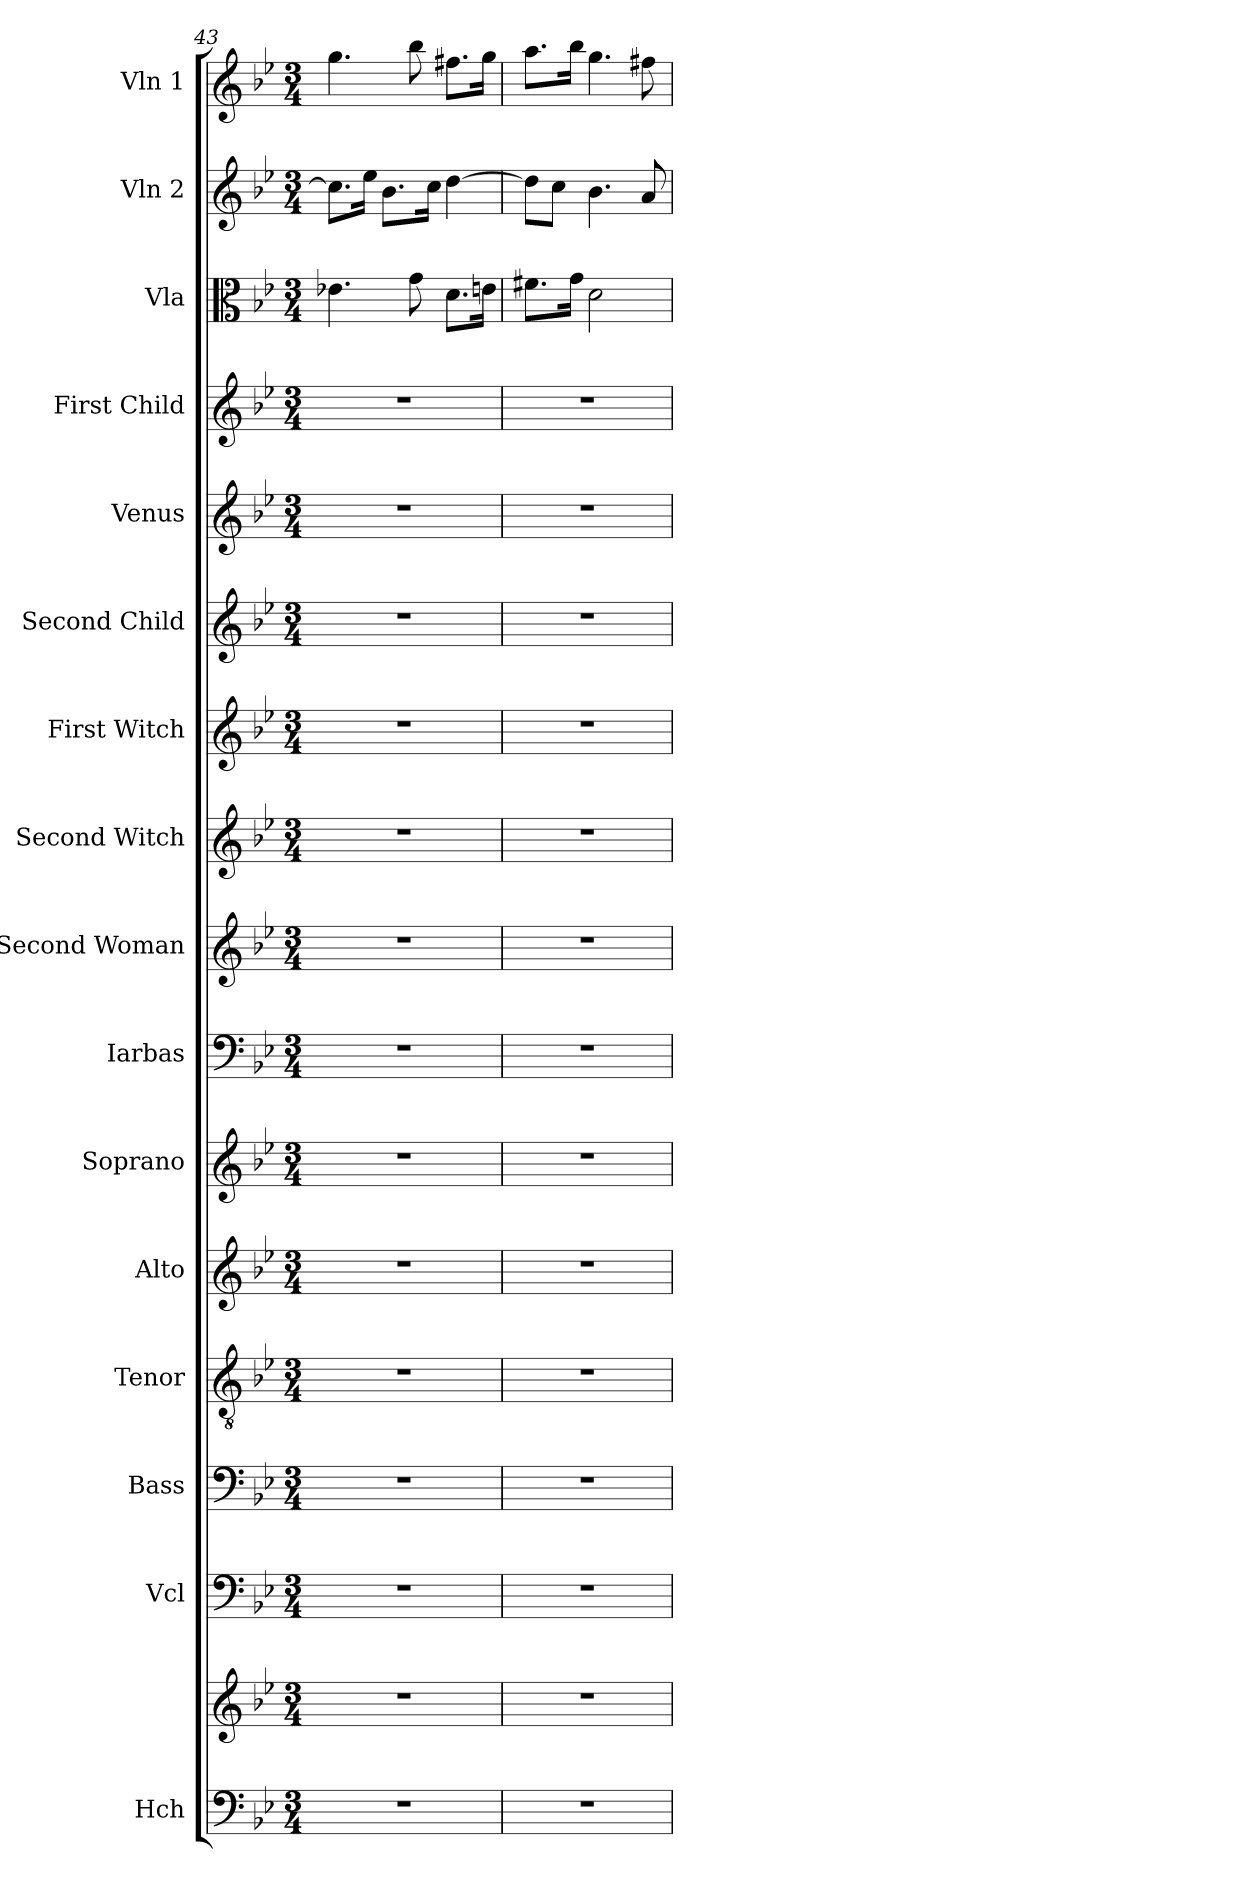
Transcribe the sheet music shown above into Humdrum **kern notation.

**kern	**kern	**kern	**kern	**kern	**kern	**kern	**kern	**kern	**kern	**kern	**kern	**kern	**kern	**kern	**kern	**kern
*part16	*part16	*part15	*part14	*part13	*part12	*part11	*part10	*part9	*part8	*part7	*part6	*part5	*part4	*part3	*part2	*part1
*staff17	*staff16	*staff15	*staff14	*staff13	*staff12	*staff11	*staff10	*staff9	*staff8	*staff7	*staff6	*staff5	*staff4	*staff3	*staff2	*staff1
*I"Hch	*	*I"Vcl	*I"Bass	*I"Tenor	*I"Alto	*I"Soprano	*I"Iarbas	*I"Second Woman	*I"Second Witch	*I"First Witch	*I"Second Child	*I"Venus	*I"First Child	*I"Vla	*I"Vln 2	*I"Vln 1
*I'Hch.	*	*I'Vc.	*I'B.	*I'T.	*I'A.	*I'S.	*I'I.	*I'2W	*I'W2.	*I'W1	*I'C2.	*I'V.	*I'C1	*I'Vla.	*I'Vln.	*I'Vln.
*clefF4	*clefG2	*clefF4	*clefF4	*clefGv2	*clefG2	*clefG2	*clefF4	*clefG2	*clefG2	*clefG2	*clefG2	*clefG2	*clefG2	*clefC3	*clefG2	*clefG2
*k[b-e-]	*k[b-e-]	*k[b-e-]	*k[b-e-]	*k[b-e-]	*k[b-e-]	*k[b-e-]	*k[b-e-]	*k[b-e-]	*k[b-e-]	*k[b-e-]	*k[b-e-]	*k[b-e-]	*k[b-e-]	*k[b-e-]	*k[b-e-]	*k[b-e-]
*M3/4	*M3/4	*M3/4	*M3/4	*M3/4	*M3/4	*M3/4	*M3/4	*M3/4	*M3/4	*M3/4	*M3/4	*M3/4	*M3/4	*M3/4	*M3/4	*M3/4
=43	=43	=43	=43	=43	=43	=43	=43	=43	=43	=43	=43	=43	=43	=43	=43	=43
2.r	2.r	2.r	2.r	2.r	2.r	2.r	2.r	2.r	2.r	2.r	2.r	2.r	2.r	4.e-X\	8.cc\L]	4.gg\
.	.	.	.	.	.	.	.	.	.	.	.	.	.	.	16ee-\Jk	.
.	.	.	.	.	.	.	.	.	.	.	.	.	.	.	8.b-\L	.
.	.	.	.	.	.	.	.	.	.	.	.	.	.	8g\	.	8bb-\
.	.	.	.	.	.	.	.	.	.	.	.	.	.	.	16cc\Jk	.
.	.	.	.	.	.	.	.	.	.	.	.	.	.	8.d\L	[4dd\	8.ff#X\L
.	.	.	.	.	.	.	.	.	.	.	.	.	.	16en\Jk	.	16gg\Jk
=44	=44	=44	=44	=44	=44	=44	=44	=44	=44	=44	=44	=44	=44	=44	=44	=44
2.r	2.r	2.r	2.r	2.r	2.r	2.r	2.r	2.r	2.r	2.r	2.r	2.r	2.r	8.f#X\L	8dd\L]	8.aa\L
.	.	.	.	.	.	.	.	.	.	.	.	.	.	.	8cc\J	.
.	.	.	.	.	.	.	.	.	.	.	.	.	.	16g\Jk	.	16bb-\Jk
.	.	.	.	.	.	.	.	.	.	.	.	.	.	2d\	4.b-\	4.gg\
.	.	.	.	.	.	.	.	.	.	.	.	.	.	.	8a/	8ff#X\
=	=	=	=	=	=	=	=	=	=	=	=	=	=	=	=	=
*-	*-	*-	*-	*-	*-	*-	*-	*-	*-	*-	*-	*-	*-	*-	*-	*-
